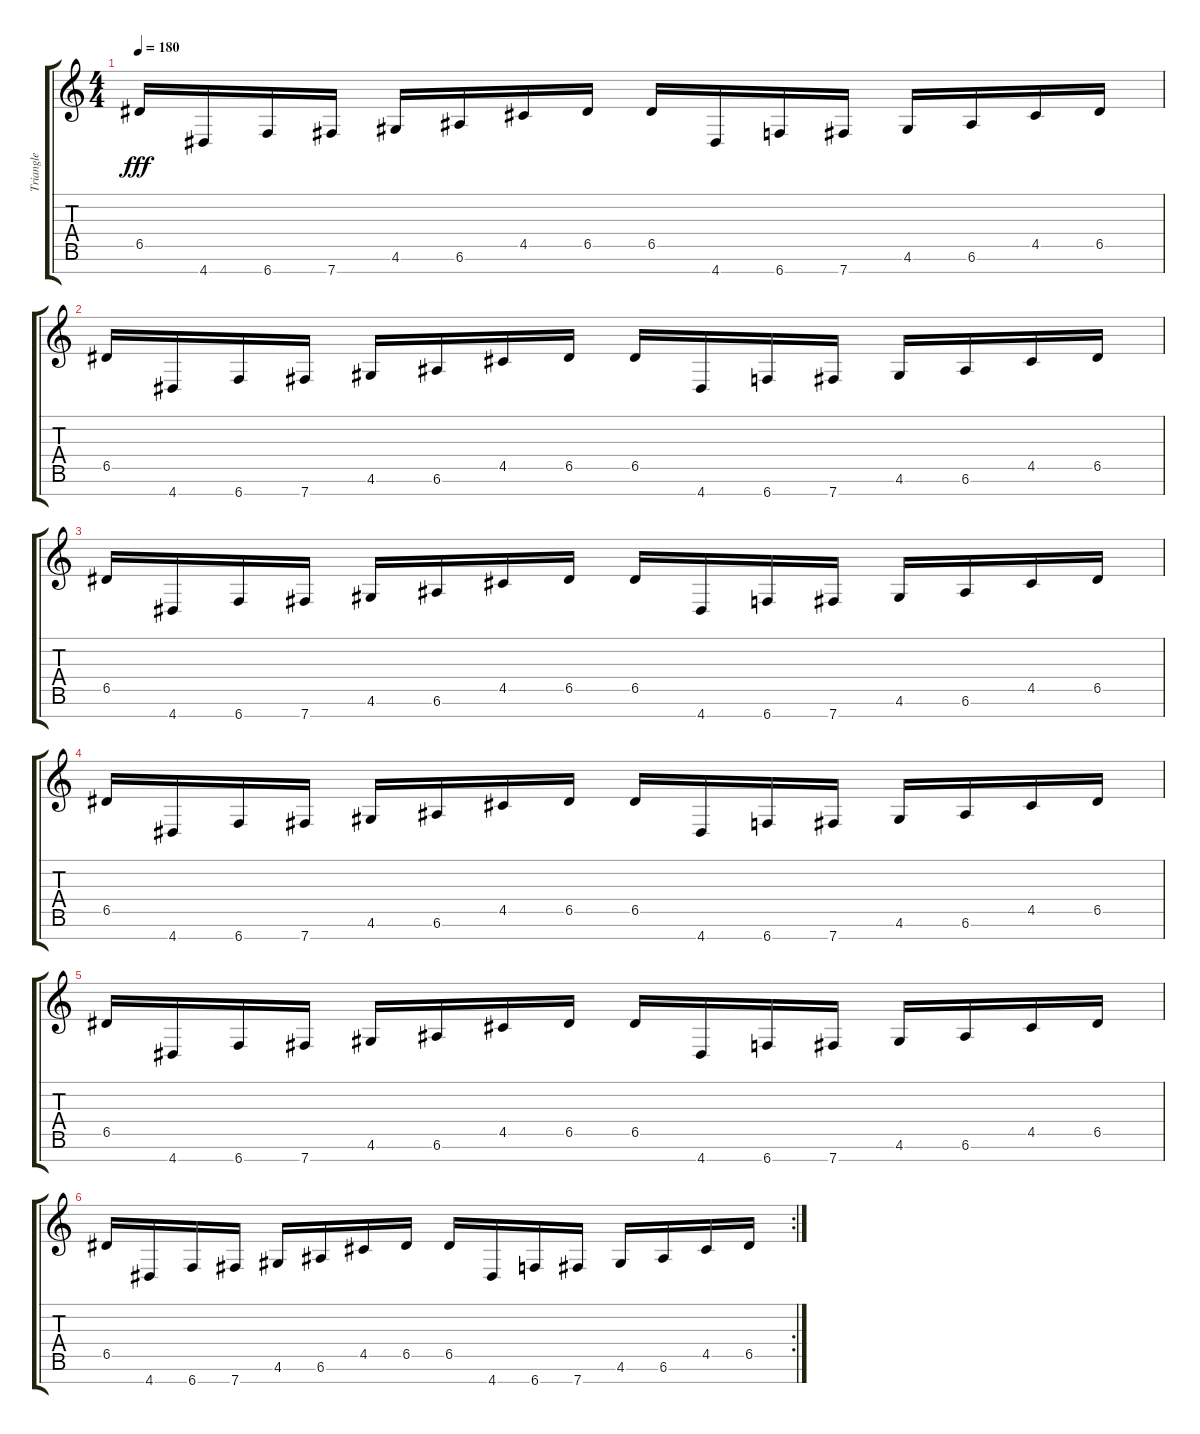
\track ("Triangle" "Triangle") {instrument electricbassfinger}
\staff {score tabs}
\tuning (E4 B3 G3 D3 A2 E2 B1) {hide}
\ts (4 4)
\tempo 180
\clef g2
\ks c
6.5.16{dy fff} 4.7.16 6.7.16 7.7.16 4.6.16 6.6.16 4.5.16 6.5.16 6.5.16 4.7.16 6.7.16 7.7.16 4.6.16 6.6.16 4.5.16 6.5.16 |
6.5.16 4.7.16 6.7.16 7.7.16 4.6.16 6.6.16 4.5.16 6.5.16 6.5.16 4.7.16 6.7.16 7.7.16 4.6.16 6.6.16 4.5.16 6.5.16 |
6.5.16 4.7.16 6.7.16 7.7.16 4.6.16 6.6.16 4.5.16 6.5.16 6.5.16 4.7.16 6.7.16 7.7.16 4.6.16 6.6.16 4.5.16 6.5.16 |
6.5.16 4.7.16 6.7.16 7.7.16 4.6.16 6.6.16 4.5.16 6.5.16 6.5.16 4.7.16 6.7.16 7.7.16 4.6.16 6.6.16 4.5.16 6.5.16 |
6.5.16 4.7.16 6.7.16 7.7.16 4.6.16 6.6.16 4.5.16 6.5.16 6.5.16 4.7.16 6.7.16 7.7.16 4.6.16 6.6.16 4.5.16 6.5.16 |
\rc 2
6.5.16 4.7.16 6.7.16 7.7.16 4.6.16 6.6.16 4.5.16 6.5.16 6.5.16 4.7.16 6.7.16 7.7.16 4.6.16 6.6.16 4.5.16 6.5.16
